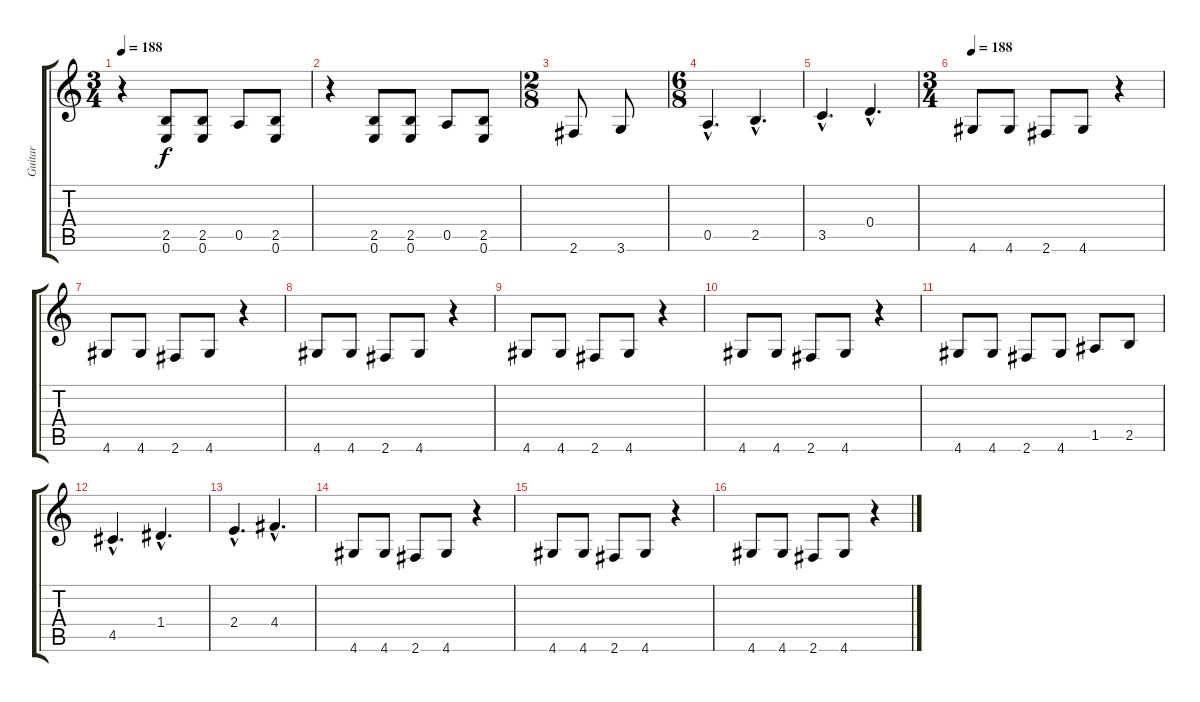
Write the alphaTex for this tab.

\track ("Guitar" "Guitar") {instrument distortionguitar}
\staff {score tabs}
\tuning (E4 B3 G3 D3 A2 E2) {hide}
\ts (3 4)
\tempo 188
\clef g2
\ks c
r.4{dy f} (2.5 0.6).8 (2.5 0.6).8 0.5.8 (2.5 0.6).8 |
r.4 (2.5 0.6).8 (2.5 0.6).8 0.5.8 (2.5 0.6).8 |
\ts (2 8)
2.6.8 3.6.8 |
\ts (6 8)
0.5{hac}.4{d} 2.5{hac}.4{d} |
3.5{hac}.4{d} 0.4{hac}.4{d} |
\ts (3 4)
\tempo 188
4.6.8 4.6.8 2.6.8 4.6.8 r.4 |
4.6.8 4.6.8 2.6.8 4.6.8 r.4 |
4.6.8 4.6.8 2.6.8 4.6.8 r.4 |
4.6.8 4.6.8 2.6.8 4.6.8 r.4 |
4.6.8 4.6.8 2.6.8 4.6.8 r.4 |
4.6.8 4.6.8 2.6.8 4.6.8 1.5.8 2.5.8 |
4.5{hac}.4{d} 1.4{hac}.4{d} |
2.4{hac}.4{d} 4.4{hac}.4{d} |
4.6.8 4.6.8 2.6.8 4.6.8 r.4 |
4.6.8 4.6.8 2.6.8 4.6.8 r.4 |
4.6.8 4.6.8 2.6.8 4.6.8 r.4
